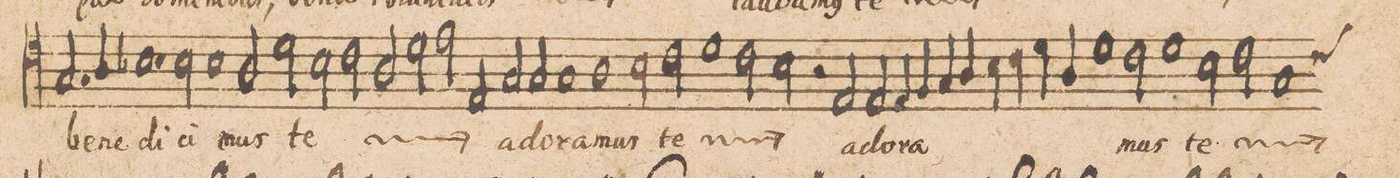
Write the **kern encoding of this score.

**kern	**text
*I"[ALTVS.]	*
*clefC4	*
*k[]	*
*met(c|)	*
*M2/1	*
2.G/	be-
4A/	-ne-
1.B-X	-di-
=20-	=20-
2B-\	-ci-
1B-	-mus
=21-	=21-
2A/	te
*	*ij
2d\	be-
2Bny\	-ne-
2c\	-di-
=22-	=22-
2A/	-ci-
2d\	-mus
2e\	te
*	*Xij
2E/	a-
=23-	=23-
2G/	-do-
2G/	-ra-
1G	-mus
=24-	=24-
1A	te
*	*ij
2B\	a-
2c\	-do-
=25-	=25-
1d	-ra-
2c\	-mus
2B\	te
*	*Xij
=26-	=26-
2r	.
2E/	a-
2E/	-do-
4E/	-ra-
4F/	.
=27-	=27-
4G/	.
4A/	.
4B\	.
4c\	.
4d\	.
4A/	.
1d\	.
=28-	=28-
2c\	-mus
1d	te
=29-	=29-
*	*ij
2B\	a-
2c\	-do-
*custos:c	*
1G	-ra-
=30-	=30-
*-	*-
